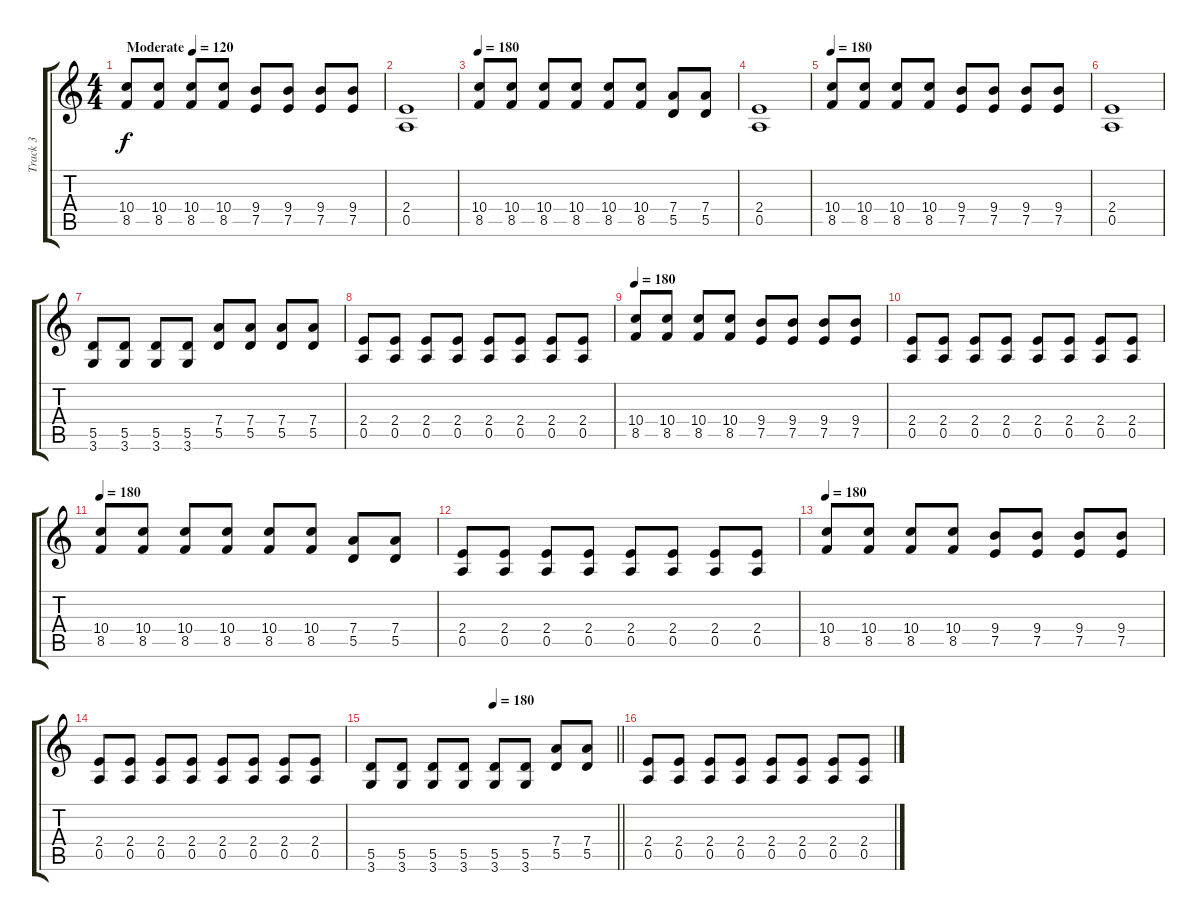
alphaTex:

\track ("Track 3" "Track 3") {instrument overdrivenguitar}
\staff {score tabs}
\tuning (E4 B3 G3 D3 A2 E2) {hide}
\ts (4 4)
\tempo (120 "Moderate")
\tempo 180
\tempo (120 "Moderate")
\clef g2
\ks c
(10.4 8.5).8{dy f instrument overdrivenguitar} (10.4 8.5).8 (10.4 8.5).8 (10.4 8.5).8 (9.4 7.5).8 (9.4 7.5).8 (9.4 7.5).8 (9.4 7.5).8 |
(2.4 0.5).1 |
\tempo 120
\tempo 180
(10.4 8.5).8 (10.4 8.5).8 (10.4 8.5).8 (10.4 8.5).8 (10.4 8.5).8 (10.4 8.5).8 (7.4 5.5).8 (7.4 5.5).8 |
(2.4 0.5).1 |
\tempo 120
\tempo 180
(10.4 8.5).8 (10.4 8.5).8 (10.4 8.5).8 (10.4 8.5).8 (9.4 7.5).8 (9.4 7.5).8 (9.4 7.5).8 (9.4 7.5).8 |
(2.4 0.5).1 |
(5.5 3.6).8 (5.5 3.6).8 (5.5 3.6).8 (5.5 3.6).8 (7.4 5.5).8 (7.4 5.5).8 (7.4 5.5).8 (7.4 5.5).8 |
(2.4 0.5).8 (2.4 0.5).8 (2.4 0.5).8 (2.4 0.5).8 (2.4 0.5).8 (2.4 0.5).8 (2.4 0.5).8 (2.4 0.5).8 |
\tempo 180
(10.4 8.5).8 (10.4 8.5).8 (10.4 8.5).8 (10.4 8.5).8 (9.4 7.5).8 (9.4 7.5).8 (9.4 7.5).8 (9.4 7.5).8 |
(2.4 0.5).8 (2.4 0.5).8 (2.4 0.5).8 (2.4 0.5).8 (2.4 0.5).8 (2.4 0.5).8 (2.4 0.5).8 (2.4 0.5).8 |
\tempo 180
(10.4 8.5).8 (10.4 8.5).8 (10.4 8.5).8 (10.4 8.5).8 (10.4 8.5).8 (10.4 8.5).8 (7.4 5.5).8 (7.4 5.5).8 |
(2.4 0.5).8 (2.4 0.5).8 (2.4 0.5).8 (2.4 0.5).8 (2.4 0.5).8 (2.4 0.5).8 (2.4 0.5).8 (2.4 0.5).8 |
\tempo 180
(10.4 8.5).8 (10.4 8.5).8 (10.4 8.5).8 (10.4 8.5).8 (9.4 7.5).8 (9.4 7.5).8 (9.4 7.5).8 (9.4 7.5).8 |
(2.4 0.5).8 (2.4 0.5).8 (2.4 0.5).8 (2.4 0.5).8 (2.4 0.5).8 (2.4 0.5).8 (2.4 0.5).8 (2.4 0.5).8 |
\tempo (180 0.5)
\barLineRight lightlight
(5.5 3.6).8 (5.5 3.6).8 (5.5 3.6).8 (5.5 3.6).8 (5.5 3.6).8 (5.5 3.6).8 (7.4 5.5).8 (7.4 5.5).8 |
\section ("" "")
(2.4 0.5).8 (2.4 0.5).8 (2.4 0.5).8 (2.4 0.5).8 (2.4 0.5).8 (2.4 0.5).8 (2.4 0.5).8 (2.4 0.5).8
